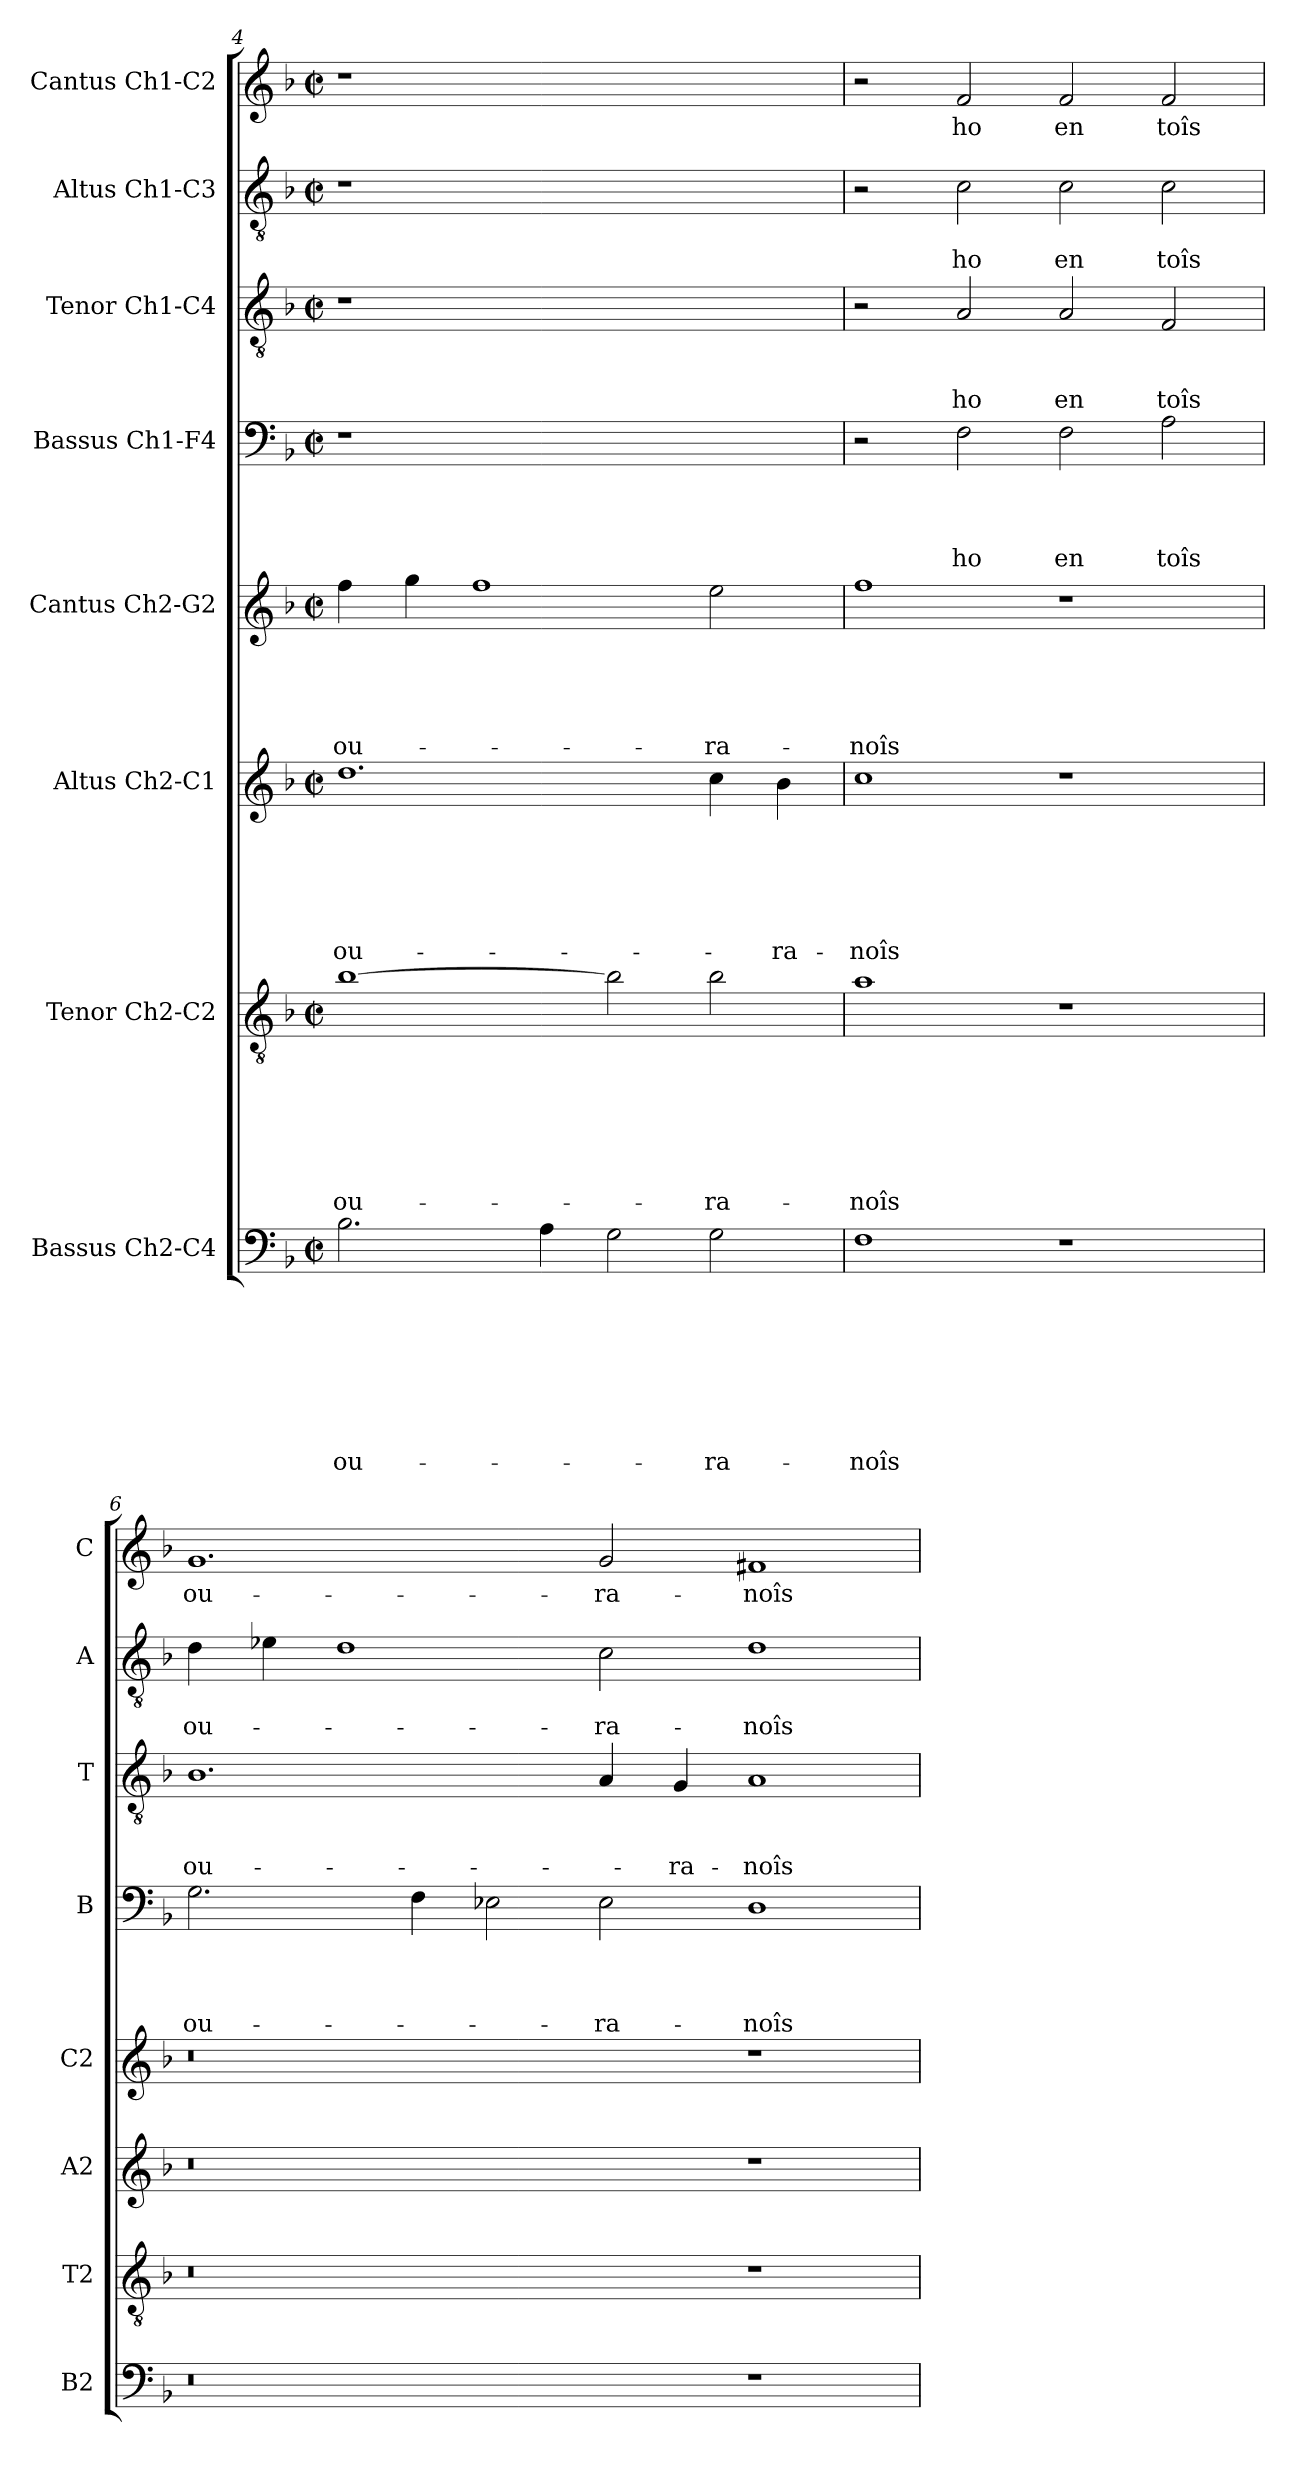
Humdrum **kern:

**kern	**text	**text	**text	**text	**text	**text	**text	**text	**kern	**text	**text	**text	**text	**text	**text	**text	**kern	**text	**text	**text	**text	**text	**text	**kern	**text	**text	**text	**text	**text	**kern	**text	**text	**text	**text	**kern	**text	**text	**text	**kern	**text	**text	**kern	**text
*part8	*part8	*part8	*part8	*part8	*part8	*part8	*part8	*part8	*part7	*part7	*part7	*part7	*part7	*part7	*part7	*part7	*part6	*part6	*part6	*part6	*part6	*part6	*part6	*part5	*part5	*part5	*part5	*part5	*part5	*part4	*part4	*part4	*part4	*part4	*part3	*part3	*part3	*part3	*part2	*part2	*part2	*part1	*part1
*staff8	*staff8	*staff8	*staff8	*staff8	*staff8	*staff8	*staff8	*staff8	*staff7	*staff7	*staff7	*staff7	*staff7	*staff7	*staff7	*staff7	*staff6	*staff6	*staff6	*staff6	*staff6	*staff6	*staff6	*staff5	*staff5	*staff5	*staff5	*staff5	*staff5	*staff4	*staff4	*staff4	*staff4	*staff4	*staff3	*staff3	*staff3	*staff3	*staff2	*staff2	*staff2	*staff1	*staff1
*I"Bassus Ch2-C4	*	*	*	*	*	*	*	*	*I"Tenor Ch2-C2	*	*	*	*	*	*	*	*I"Altus Ch2-C1	*	*	*	*	*	*	*I"Cantus Ch2-G2	*	*	*	*	*	*I"Bassus Ch1-F4	*	*	*	*	*I"Tenor Ch1-C4	*	*	*	*I"Altus Ch1-C3	*	*	*I"Cantus Ch1-C2	*
*I'B2	*	*	*	*	*	*	*	*	*I'T2	*	*	*	*	*	*	*	*I'A2	*	*	*	*	*	*	*I'C2	*	*	*	*	*	*I'B	*	*	*	*	*I'T	*	*	*	*I'A	*	*	*I'C	*
*clefF4	*	*	*	*	*	*	*	*	*clefGv2	*	*	*	*	*	*	*	*clefG2	*	*	*	*	*	*	*clefG2	*	*	*	*	*	*clefF4	*	*	*	*	*clefGv2	*	*	*	*clefGv2	*	*	*clefG2	*
*k[b-]	*	*	*	*	*	*	*	*	*k[b-]	*	*	*	*	*	*	*	*k[b-]	*	*	*	*	*	*	*k[b-]	*	*	*	*	*	*k[b-]	*	*	*	*	*k[b-]	*	*	*	*k[b-]	*	*	*k[b-]	*
*F:	*	*	*	*	*	*	*	*	*F:	*	*	*	*	*	*	*	*F:	*	*	*	*	*	*	*F:	*	*	*	*	*	*F:	*	*	*	*	*F:	*	*	*	*F:	*	*	*F:	*
*M2/2	*	*	*	*	*	*	*	*	*M2/2	*	*	*	*	*	*	*	*M2/2	*	*	*	*	*	*	*M2/2	*	*	*	*	*	*M2/2	*	*	*	*	*M2/2	*	*	*	*M2/2	*	*	*M2/2	*
*met(c|)	*	*	*	*	*	*	*	*	*met(c|)	*	*	*	*	*	*	*	*met(c|)	*	*	*	*	*	*	*met(c|)	*	*	*	*	*	*met(c|)	*	*	*	*	*met(c|)	*	*	*	*met(c|)	*	*	*met(c|)	*
=4	=4	=4	=4	=4	=4	=4	=4	=4	=4	=4	=4	=4	=4	=4	=4	=4	=4	=4	=4	=4	=4	=4	=4	=4	=4	=4	=4	=4	=4	=4	=4	=4	=4	=4	=4	=4	=4	=4	=4	=4	=4	=4	=4
!	!	!	!	!	!	!	!	!LO:LY:b	!	!	!	!	!	!	!	!LO:LY:b	!	!	!	!	!	!	!LO:LY:b	!	!	!	!	!	!LO:LY:b	!	!	!	!	!	!	!	!	!	!	!	!	!	!
2.B-\	.	.	.	.	.	.	.	ou-	[1b-	.	.	.	.	.	.	ou-	1.dd	.	.	.	.	.	ou-	4ff\	.	.	.	.	ou-	1r	.	.	.	.	1r	.	.	.	1r	.	.	1r	.
.	.	.	.	.	.	.	.	.	.	.	.	.	.	.	.	.	.	.	.	.	.	.	.	4gg\	.	.	.	.	.	.	.	.	.	.	.	.	.	.	.	.	.	.	.
.	.	.	.	.	.	.	.	.	.	.	.	.	.	.	.	.	.	.	.	.	.	.	.	1ff	.	.	.	.	.	.	.	.	.	.	.	.	.	.	.	.	.	.	.
4A\	.	.	.	.	.	.	.	.	.	.	.	.	.	.	.	.	.	.	.	.	.	.	.	.	.	.	.	.	.	.	.	.	.	.	.	.	.	.	.	.	.	.	.
2G\	.	.	.	.	.	.	.	.	2b-\]	.	.	.	.	.	.	.	.	.	.	.	.	.	.	.	.	.	.	.	.	1ryy	.	.	.	.	1ryy	.	.	.	1ryy	.	.	1ryy	.
!	!	!	!	!	!	!	!	!LO:LY:b	!	!	!	!	!	!	!	!LO:LY:b	!	!	!	!	!	!	!	!	!	!	!	!	!LO:LY:b	!	!	!	!	!	!	!	!	!	!	!	!	!	!
2G\	.	.	.	.	.	.	.	-ra-	2b-\	.	.	.	.	.	.	-ra-	4cc\	.	.	.	.	.	.	2ee\	.	.	.	.	-ra-	.	.	.	.	.	.	.	.	.	.	.	.	.	.
!	!	!	!	!	!	!	!	!	!	!	!	!	!	!	!	!	!	!	!	!	!	!	!LO:LY:b	!	!	!	!	!	!	!	!	!	!	!	!	!	!	!	!	!	!	!	!
.	.	.	.	.	.	.	.	.	.	.	.	.	.	.	.	.	4b-\	.	.	.	.	.	-ra-	.	.	.	.	.	.	.	.	.	.	.	.	.	.	.	.	.	.	.	.
=5	=5	=5	=5	=5	=5	=5	=5	=5	=5	=5	=5	=5	=5	=5	=5	=5	=5	=5	=5	=5	=5	=5	=5	=5	=5	=5	=5	=5	=5	=5	=5	=5	=5	=5	=5	=5	=5	=5	=5	=5	=5	=5	=5
!	!	!	!	!	!	!	!	!LO:LY:b	!	!	!	!	!	!	!	!LO:LY:b	!	!	!	!	!	!	!LO:LY:b	!	!	!	!	!	!LO:LY:b	!	!	!	!	!	!	!	!	!	!	!	!	!	!
1F	.	.	.	.	.	.	.	-noîs	1a	.	.	.	.	.	.	-noîs	1cc	.	.	.	.	.	-noîs	1ff	.	.	.	.	-noîs	2r	.	.	.	.	2r	.	.	.	2r	.	.	2r	.
!	!	!	!	!	!	!	!	!	!	!	!	!	!	!	!	!	!	!	!	!	!	!	!	!	!	!	!	!	!	!	!	!	!	!LO:LY:b	!	!	!	!LO:LY:b	!	!	!LO:LY:b	!	!LO:LY:b
.	.	.	.	.	.	.	.	.	.	.	.	.	.	.	.	.	.	.	.	.	.	.	.	.	.	.	.	.	.	2F\	.	.	.	ho	2A/	.	.	ho	2c\	.	ho	2f/	ho
!	!	!	!	!	!	!	!	!	!	!	!	!	!	!	!	!	!	!	!	!	!	!	!	!	!	!	!	!	!	!	!	!	!	!LO:LY:b	!	!	!	!LO:LY:b	!	!	!LO:LY:b	!	!LO:LY:b
1r	.	.	.	.	.	.	.	.	1r	.	.	.	.	.	.	.	1r	.	.	.	.	.	.	1r	.	.	.	.	.	2F\	.	.	.	en	2A/	.	.	en	2c\	.	en	2f/	en
!	!	!	!	!	!	!	!	!	!	!	!	!	!	!	!	!	!	!	!	!	!	!	!	!	!	!	!	!	!	!	!	!	!	!LO:LY:b	!	!	!	!LO:LY:b	!	!	!LO:LY:b	!	!LO:LY:b
.	.	.	.	.	.	.	.	.	.	.	.	.	.	.	.	.	.	.	.	.	.	.	.	.	.	.	.	.	.	2A\	.	.	.	toîs	2F/	.	.	toîs	2c\	.	toîs	2f/	toîs
!!LO:LB:g=z
=6	=6	=6	=6	=6	=6	=6	=6	=6	=6	=6	=6	=6	=6	=6	=6	=6	=6	=6	=6	=6	=6	=6	=6	=6	=6	=6	=6	=6	=6	=6	=6	=6	=6	=6	=6	=6	=6	=6	=6	=6	=6	=6	=6
!	!	!	!	!	!	!	!	!	!	!	!	!	!	!	!	!	!	!	!	!	!	!	!	!	!	!	!	!	!	!	!	!	!	!LO:LY:b	!	!	!	!LO:LY:b	!	!	!LO:LY:b	!	!LO:LY:b
0r	.	.	.	.	.	.	.	.	0r	.	.	.	.	.	.	.	0r	.	.	.	.	.	.	0r	.	.	.	.	.	2.G\	.	.	.	ou-	1.B-	.	.	ou-	4d\	.	ou-	1.g	ou-
.	.	.	.	.	.	.	.	.	.	.	.	.	.	.	.	.	.	.	.	.	.	.	.	.	.	.	.	.	.	.	.	.	.	.	.	.	.	.	4e-X\	.	.	.	.
.	.	.	.	.	.	.	.	.	.	.	.	.	.	.	.	.	.	.	.	.	.	.	.	.	.	.	.	.	.	.	.	.	.	.	.	.	.	.	1d	.	.	.	.
.	.	.	.	.	.	.	.	.	.	.	.	.	.	.	.	.	.	.	.	.	.	.	.	.	.	.	.	.	.	4F\	.	.	.	.	.	.	.	.	.	.	.	.	.
.	.	.	.	.	.	.	.	.	.	.	.	.	.	.	.	.	.	.	.	.	.	.	.	.	.	.	.	.	.	2E-X\	.	.	.	.	.	.	.	.	.	.	.	.	.
!	!	!	!	!	!	!	!	!	!	!	!	!	!	!	!	!	!	!	!	!	!	!	!	!	!	!	!	!	!	!	!	!	!	!LO:LY:b	!	!	!	!	!	!	!LO:LY:b	!	!LO:LY:b
.	.	.	.	.	.	.	.	.	.	.	.	.	.	.	.	.	.	.	.	.	.	.	.	.	.	.	.	.	.	2E-\	.	.	.	-ra-	4A/	.	.	.	2c\	.	-ra-	2g/	-ra-
!	!	!	!	!	!	!	!	!	!	!	!	!	!	!	!	!	!	!	!	!	!	!	!	!	!	!	!	!	!	!	!	!	!	!	!	!	!	!LO:LY:b	!	!	!	!	!
.	.	.	.	.	.	.	.	.	.	.	.	.	.	.	.	.	.	.	.	.	.	.	.	.	.	.	.	.	.	.	.	.	.	.	4G/	.	.	-ra-	.	.	.	.	.
!	!	!	!	!	!	!	!	!	!	!	!	!	!	!	!	!	!	!	!	!	!	!	!	!	!	!	!	!	!	!	!	!	!	!LO:LY:b	!	!	!	!LO:LY:b	!	!	!LO:LY:b	!	!LO:LY:b
1r	.	.	.	.	.	.	.	.	1r	.	.	.	.	.	.	.	1r	.	.	.	.	.	.	1r	.	.	.	.	.	1D	.	.	.	-noîs	1A	.	.	-noîs	1d	.	-noîs	1f#X	-noîs
=	=	=	=	=	=	=	=	=	=	=	=	=	=	=	=	=	=	=	=	=	=	=	=	=	=	=	=	=	=	=	=	=	=	=	=	=	=	=	=	=	=	=	=
*-	*-	*-	*-	*-	*-	*-	*-	*-	*-	*-	*-	*-	*-	*-	*-	*-	*-	*-	*-	*-	*-	*-	*-	*-	*-	*-	*-	*-	*-	*-	*-	*-	*-	*-	*-	*-	*-	*-	*-	*-	*-	*-	*-
